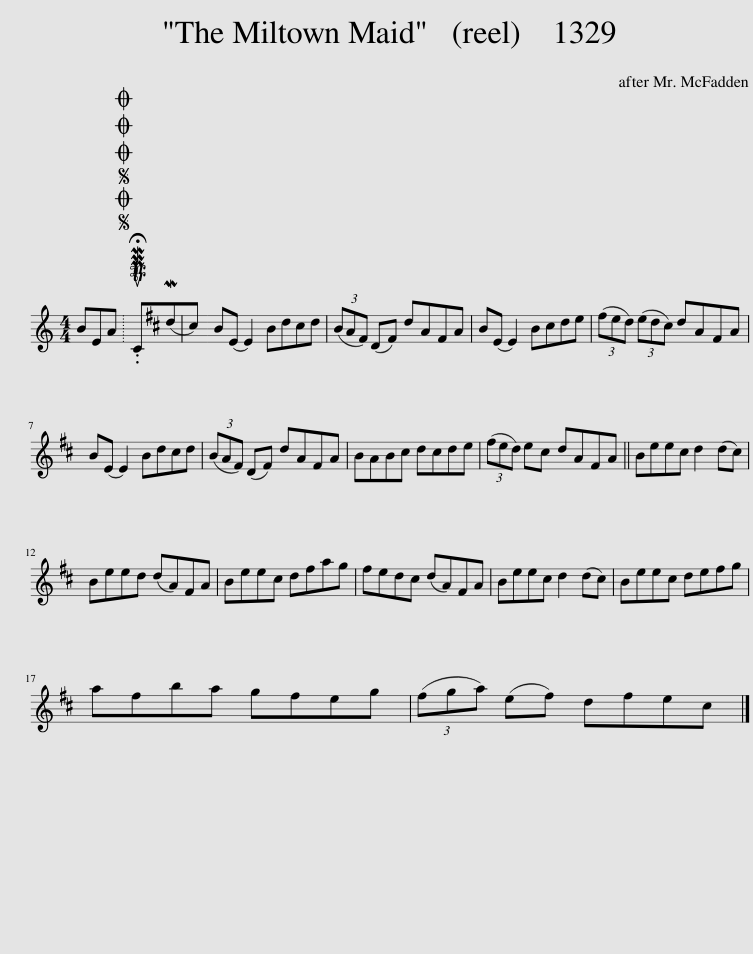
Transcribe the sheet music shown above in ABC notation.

X:1
L:1/8
M:4/4
I:linebreak $
K:C
V:1 treble
V:1
 BEA |SOSOOO .!fermata!PMTuC(Md^c) | B(E E2) Bd^cd | (3(BA^F) (DF) dAFA | B(E E2) B^cde | %5
 (3(^fed) (3(ed^c) dA^FA |$ B(E E2) Bd^cd | (3(BA^F) (DF) dAFA | BAB^c dcde | (3(^fed) e^c dA^FA || %10
 Bee^c d2 (dc) |$ Beed (dA)^FA | Bee^c d^fag | ^fed^c (dA)^FA | Bee^c d2 (dc) | %15
 Bee^c de^fg |$ a^fba gfeg | (3(^fga) (ef) dfe^c |] %18
